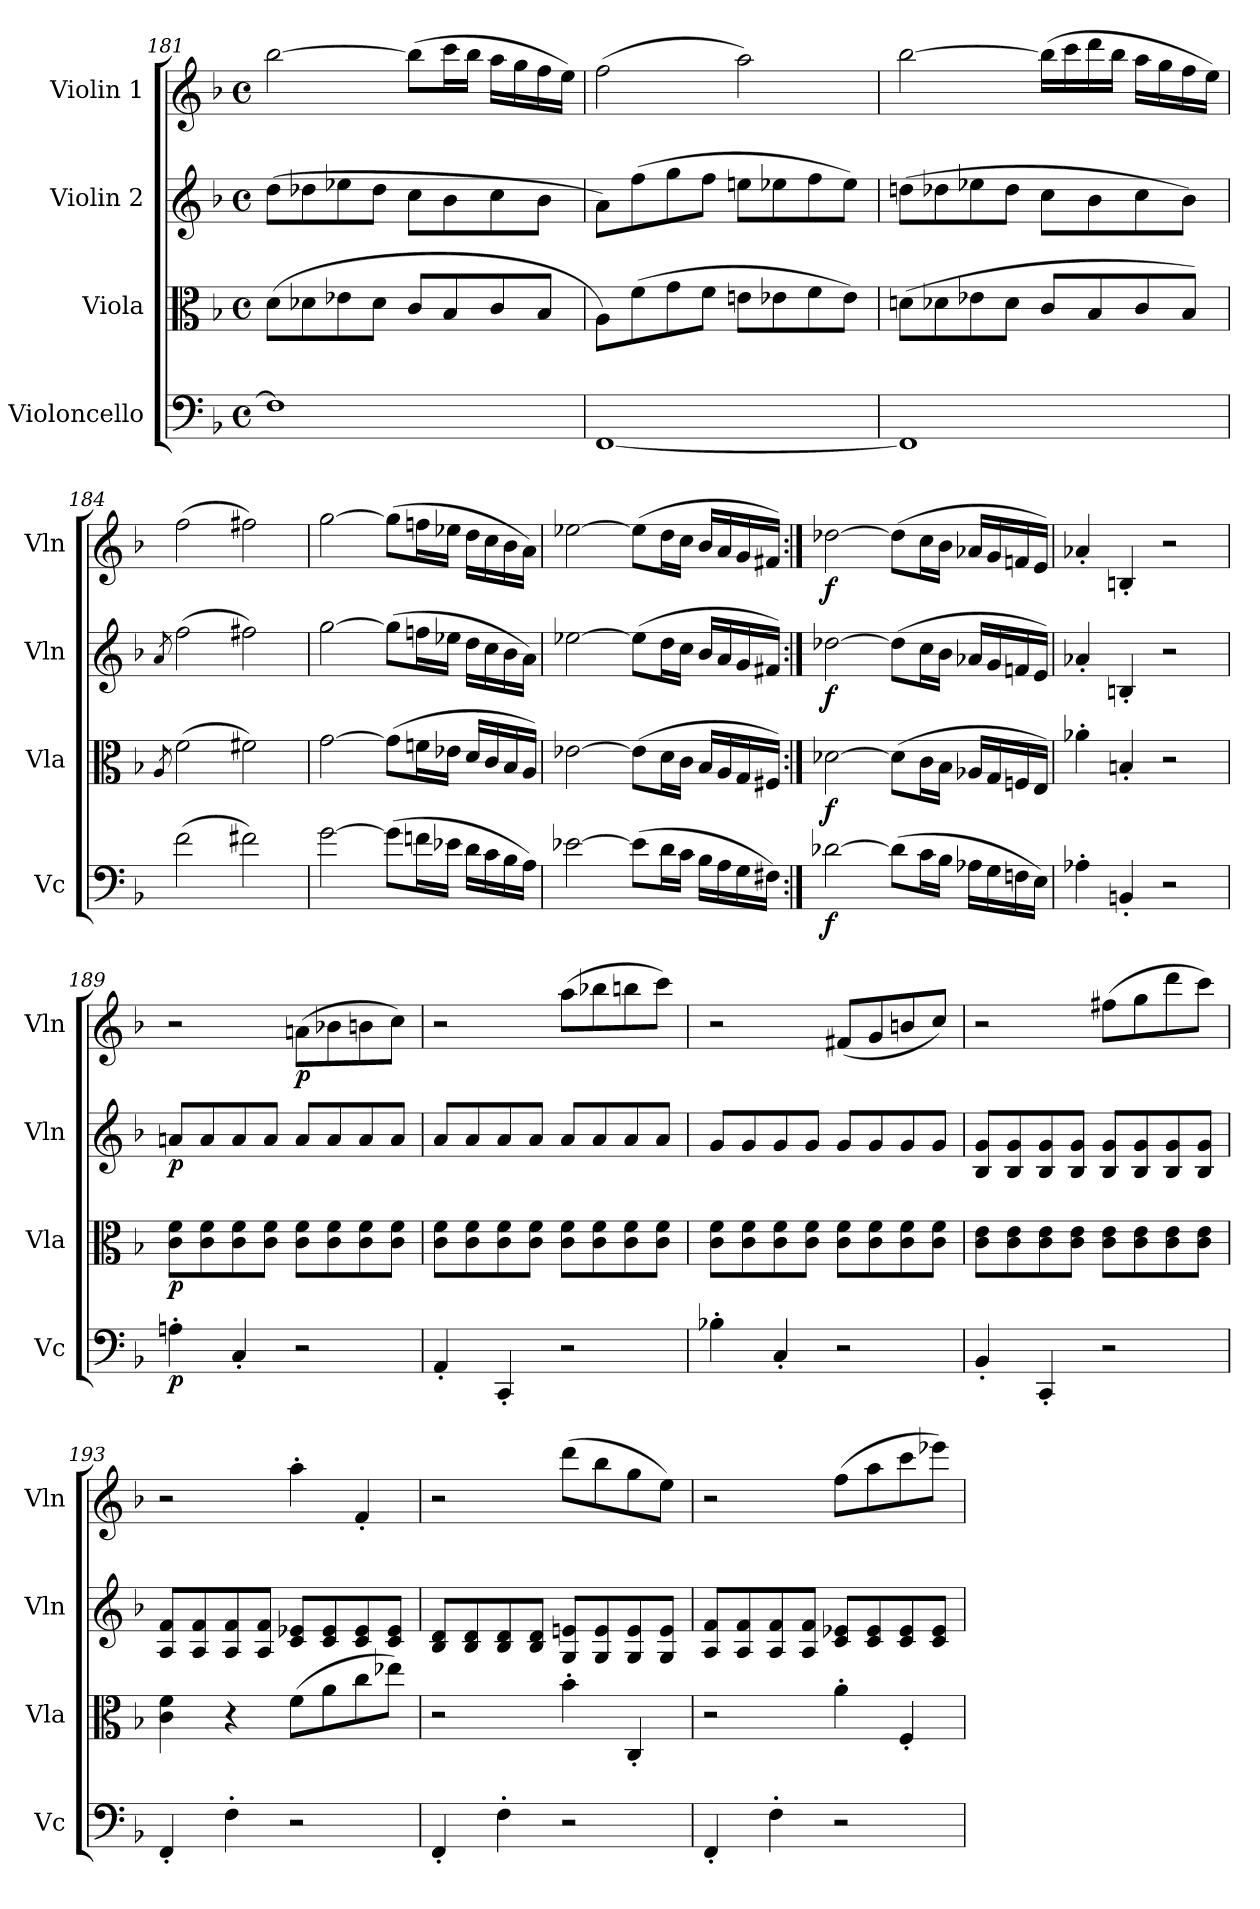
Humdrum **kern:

**kern	**dynam	**kern	**dynam	**kern	**dynam	**kern	**dynam
*part4	*part4	*part3	*part3	*part2	*part2	*part1	*part1
*staff4	*staff4	*staff3	*staff3	*staff2	*staff2	*staff1	*staff1
*I"Violoncello	*	*I"Viola	*	*I"Violin 2	*	*I"Violin 1	*
*I'Vc	*	*I'Vla	*	*I'Vln	*	*I'Vln	*
*clefF4	*	*clefC3	*	*clefG2	*	*clefG2	*
*k[b-]	*	*k[b-]	*	*k[b-]	*	*k[b-]	*
*M4/4	*	*M4/4	*	*M4/4	*	*M4/4	*
*met(c)	*	*met(c)	*	*met(c)	*	*met(c)	*
=181	=181	=181	=181	=181	=181	=181	=181
1F]	.	(8d\L	.	(8dd\L	.	[2bb-\	.
.	.	8d-X\	.	8dd-X\	.	.	.
.	.	8e-X\	.	8ee-X\	.	.	.
.	.	8d-\J	.	8dd-\J	.	.	.
.	.	8c/L	.	8cc\L	.	(8bb-\L]	.
.	.	8B-/	.	8b-\	.	16ccc\L	.
.	.	.	.	.	.	16bb-\JJ	.
.	.	8c/	.	8cc\	.	16aa\LL	.
.	.	.	.	.	.	16gg\	.
.	.	8B-/J	.	8b-\J	.	16ff\	.
.	.	.	.	.	.	16ee\JJ)	.
=182	=182	=182	=182	=182	=182	=182	=182
[1FF	.	8A\L)	.	8a\L)	.	(2ff\	.
.	.	(8f\	.	(8ff\	.	.	.
.	.	8g\	.	8gg\	.	.	.
.	.	8f\J	.	8ff\J	.	.	.
.	.	8en\L	.	8een\L	.	2aa\)	.
.	.	8e-X\	.	8ee-X\	.	.	.
.	.	8f\	.	8ff\	.	.	.
.	.	8e-\J)	.	8ee-\J)	.	.	.
!!LO:LB:g=z
=183	=183	=183	=183	=183	=183	=183	=183
1FF]	.	(8dn\L	.	(8ddn\L	.	[2bb-\	.
.	.	8d-X\	.	8dd-X\	.	.	.
.	.	8e-X\	.	8ee-X\	.	.	.
.	.	8d-\J	.	8dd-\J	.	.	.
.	.	8c/L	.	8cc\L	.	(16bb-\LL]	.
.	.	.	.	.	.	16ccc\	.
.	.	8B-/	.	8b-\	.	16ddd\	.
.	.	.	.	.	.	16bb-\JJ	.
.	.	8c/	.	8cc\	.	16aa\LL	.
.	.	.	.	.	.	16gg\	.
.	.	8B-/J)	.	8b-\J)	.	16ff\	.
.	.	.	.	.	.	16ee\JJ)	.
=184	=184	=184	=184	=184	=184	=184	=184
.	.	8qA/	.	8qa/	.	.	.
(2f\	.	(2f\	.	(2ff\	.	(2ff\	.
2f#X\)	.	2f#X\)	.	2ff#X\)	.	2ff#X\)	.
=185	=185	=185	=185	=185	=185	=185	=185
!	!LO:DY:b	!	!	!	!	!	!
!	!LO:DY:n=1:b	!	!LO:DY:b	!	!	!	!
!	!	!	!LO:DY:n=1:b	!	!LO:DY:b	!	!
!	!	!	!	!	!LO:DY:n=1:b	!	!LO:DY:b
!	!	!	!	!	!	!	!LO:DY:n=1:b
[2g\	other-dynamics other-dynamics	[2g\	other-dynamics other-dynamics	[2gg\	other-dynamics other-dynamics	[2gg\	other-dynamics other-dynamics
(8g\L]	.	(8g\L]	.	(8gg\L]	.	(8gg\L]	.
16fn\L	.	16fn\L	.	16ffn\L	.	16ffn\L	.
16e-X\JJ	.	16e-X\JJ	.	16ee-X\JJ	.	16ee-X\JJ	.
16d\LL	.	16d/LL	.	16dd\LL	.	16dd\LL	.
16c\	.	16c/	.	16cc\	.	16cc\	.
16B-\	.	16B-/	.	16b-\	.	16b-\	.
16A\JJ)	.	16A/JJ)	.	16a\JJ)	.	16a\JJ)	.
!!LO:LB:g=z
=186	=186	=186	=186	=186	=186	=186	=186
!	!LO:DY:b	!	!	!	!	!	!
!	!LO:DY:n=1:b	!	!LO:DY:b	!	!	!	!
!	!	!	!LO:DY:n=1:b	!	!LO:DY:b	!	!
!	!	!	!	!	!LO:DY:n=1:b	!	!LO:DY:b
!	!	!	!	!	!	!	!LO:DY:n=1:b
[2e-X\	other-dynamics other-dynamics	[2e-X\	other-dynamics other-dynamics	[2ee-X\	other-dynamics other-dynamics	[2ee-X\	other-dynamics other-dynamics
(8e-\L]	.	(8e-\L]	.	(8ee-\L]	.	(8ee-\L]	.
16d\L	.	16d\L	.	16dd\L	.	16dd\L	.
16c\JJ	.	16c\JJ	.	16cc\JJ	.	16cc\JJ	.
16B-\LL	.	16B-/LL	.	16b-/LL	.	16b-/LL	.
16A\	.	16A/	.	16a/	.	16a/	.
16G\	.	16G/	.	16g/	.	16g/	.
16F#X\JJ)	.	16F#X/JJ)	.	16f#X/JJ)	.	16f#X/JJ)	.
=187:|!	=187:|!	=187:|!	=187:|!	=187:|!	=187:|!	=187:|!	=187:|!
!	!LO:DY:b	!	!LO:DY:b	!	!LO:DY:b	!	!LO:DY:b
[2d-X\	f	[2d-X\	f	[2dd-X\	f	[2dd-X\	f
(8d-\L]	.	(8d-\L]	.	(8dd-\L]	.	(8dd-\L]	.
16c\L	.	16c\L	.	16cc\L	.	16cc\L	.
16B-\JJ	.	16B-\JJ	.	16b-\JJ	.	16b-\JJ	.
16A-X\LL	.	16A-X/LL	.	16a-X/LL	.	16a-X/LL	.
16G\	.	16G/	.	16g/	.	16g/	.
16Fn\	.	16Fn/	.	16fn/	.	16fn/	.
16E\JJ)	.	16E/JJ)	.	16e/JJ)	.	16e/JJ)	.
=188	=188	=188	=188	=188	=188	=188	=188
4A-X'\	.	4a-X'\	.	4a-X'/	.	4a-X'/	.
4BBn'/	.	4Bn'/	.	4Bn'/	.	4Bn'/	.
2r	.	2r	.	2r	.	2r	.
=189	=189	=189	=189	=189	=189	=189	=189
!	!LO:DY:b	!	!LO:DY:b	!	!LO:DY:b	!	!
4An'\	p	8c\ 8f\L	p	8an/L	p	2r	.
.	.	8c\ 8f\	.	8a/	.	.	.
4C'/	.	8c\ 8f\	.	8a/	.	.	.
.	.	8c\ 8f\J	.	8a/J	.	.	.
!	!	!	!	!	!	!	!LO:DY:b
2r	.	8c\ 8f\L	.	8a/L	.	(8an\L	p
.	.	8c\ 8f\	.	8a/	.	8b-X\	.
.	.	8c\ 8f\	.	8a/	.	8bn\	.
.	.	8c\ 8f\J	.	8a/J	.	8cc\J)	.
=190	=190	=190	=190	=190	=190	=190	=190
4AA'/	.	8c\ 8f\L	.	8a/L	.	2r	.
.	.	8c\ 8f\	.	8a/	.	.	.
4CC'/	.	8c\ 8f\	.	8a/	.	.	.
.	.	8c\ 8f\J	.	8a/J	.	.	.
2r	.	8c\ 8f\L	.	8a/L	.	(8aa\L	.
.	.	8c\ 8f\	.	8a/	.	8bb-X\	.
.	.	8c\ 8f\	.	8a/	.	8bbn\	.
.	.	8c\ 8f\J	.	8a/J	.	8ccc\J)	.
=191	=191	=191	=191	=191	=191	=191	=191
4B-X'\	.	8c\ 8f\L	.	8g/L	.	2r	.
.	.	8c\ 8f\	.	8g/	.	.	.
4C'/	.	8c\ 8f\	.	8g/	.	.	.
.	.	8c\ 8f\J	.	8g/J	.	.	.
2r	.	8c\ 8f\L	.	8g/L	.	(8f#X/L	.
.	.	8c\ 8f\	.	8g/	.	8g/	.
.	.	8c\ 8f\	.	8g/	.	8bn/	.
.	.	8c\ 8f\J	.	8g/J	.	8cc/J)	.
!!LO:LB:g=z
=192	=192	=192	=192	=192	=192	=192	=192
4BB-'/	.	8c\ 8e\L	.	8B-/ 8g/L	.	2r	.
.	.	8c\ 8e\	.	8B-/ 8g/	.	.	.
4CC'/	.	8c\ 8e\	.	8B-/ 8g/	.	.	.
.	.	8c\ 8e\J	.	8B-/ 8g/J	.	.	.
2r	.	8c\ 8e\L	.	8B-/ 8g/L	.	(8ff#X\L	.
.	.	8c\ 8e\	.	8B-/ 8g/	.	8gg\	.
.	.	8c\ 8e\	.	8B-/ 8g/	.	8ddd\	.
.	.	8c\ 8e\J	.	8B-/ 8g/J	.	8ccc\J)	.
!!LO:PB:g=z
=193	=193	=193	=193	=193	=193	=193	=193
4FF'/	.	4c\ 4f\	.	8A/ 8f/L	.	2r	.
.	.	.	.	8A/ 8f/	.	.	.
4F'\	.	4r	.	8A/ 8f/	.	.	.
.	.	.	.	8A/ 8f/J	.	.	.
2r	.	(8f\L	.	8c/ 8e-X/L	.	4aa'\	.
.	.	8a\	.	8c/ 8e-/	.	.	.
.	.	8cc\	.	8c/ 8e-/	.	4f'/	.
.	.	8ee-X\J)	.	8c/ 8e-/J	.	.	.
=194	=194	=194	=194	=194	=194	=194	=194
4FF'/	.	2r	.	8B-/ 8d/L	.	2r	.
.	.	.	.	8B-/ 8d/	.	.	.
4F'\	.	.	.	8B-/ 8d/	.	.	.
.	.	.	.	8B-/ 8d/J	.	.	.
2r	.	4b-'\	.	8G/ 8en/L	.	(8ddd\L	.
.	.	.	.	8G/ 8e/	.	8bb-\	.
.	.	4C'/	.	8G/ 8e/	.	8gg\	.
.	.	.	.	8G/ 8e/J	.	8ee\J)	.
=195	=195	=195	=195	=195	=195	=195	=195
4FF'/	.	2r	.	8A/ 8f/L	.	2r	.
.	.	.	.	8A/ 8f/	.	.	.
4F'\	.	.	.	8A/ 8f/	.	.	.
.	.	.	.	8A/ 8f/J	.	.	.
2r	.	4a'\	.	8c/ 8e-X/L	.	(8ff\L	.
.	.	.	.	8c/ 8e-/	.	8aa\	.
.	.	4F'/	.	8c/ 8e-/	.	8ccc\	.
.	.	.	.	8c/ 8e-/J	.	8eee-X\J)	.
=	=	=	=	=	=	=	=
*-	*-	*-	*-	*-	*-	*-	*-
